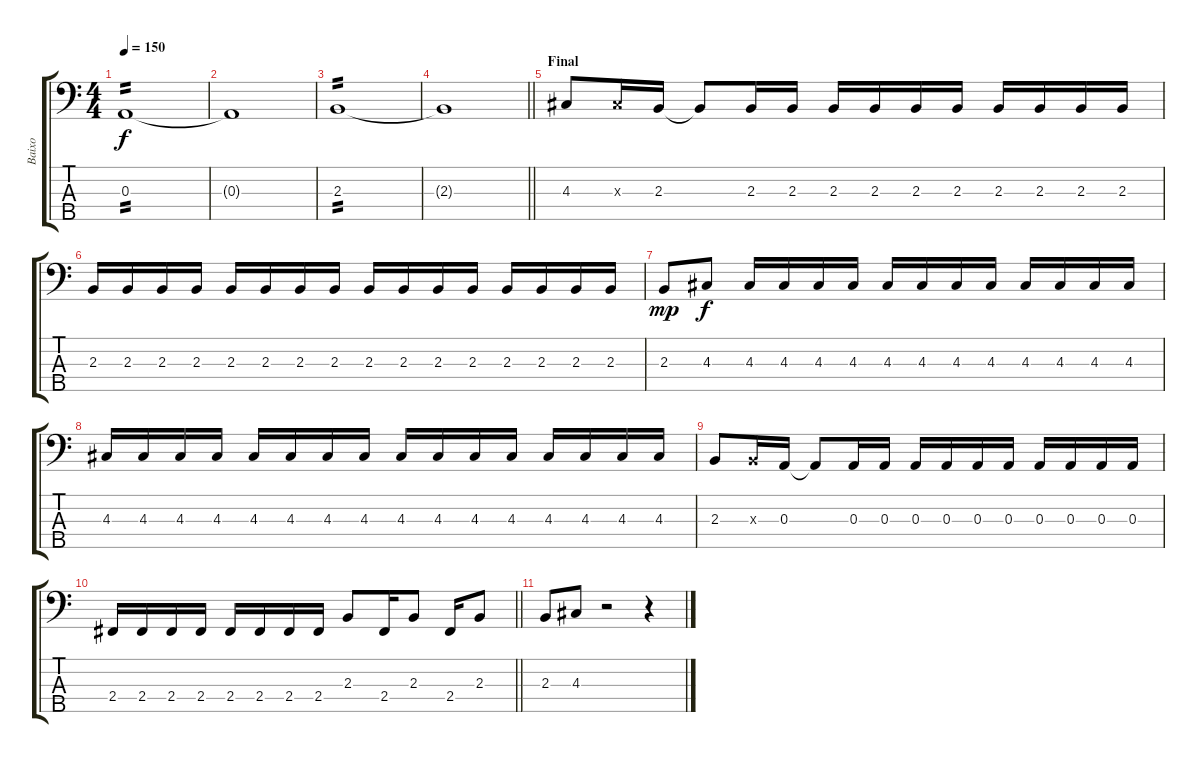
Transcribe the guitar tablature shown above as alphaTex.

\track ("Baixo" "Baixo") {instrument electricbassfinger}
\staff {score tabs}
\tuning (G2 D2 A1 E1 B0) {hide}
\ts (4 4)
\tempo 150
\clef f4
\ks c
0.3.1{tp 2 dy f} |
0.3{t}.1 |
2.3.1{tp 2} |
\barLineRight lightlight
2.3{t}.1 |
\section ("" "Final")
4.3.8 4.3{x}.16 2.3.16 2.3{t}.8 2.3.16 2.3.16 2.3.16 2.3.16 2.3.16 2.3.16 2.3.16 2.3.16 2.3.16 2.3.16 |
2.3.16 2.3.16 2.3.16 2.3.16 2.3.16 2.3.16 2.3.16 2.3.16 2.3.16 2.3.16 2.3.16 2.3.16 2.3.16 2.3.16 2.3.16 2.3.16 |
2.3.8{dy mp} 4.3.8{dy f} 4.3.16 4.3.16 4.3.16 4.3.16 4.3.16 4.3.16 4.3.16 4.3.16 4.3.16 4.3.16 4.3.16 4.3.16 |
4.3.16 4.3.16 4.3.16 4.3.16 4.3.16 4.3.16 4.3.16 4.3.16 4.3.16 4.3.16 4.3.16 4.3.16 4.3.16 4.3.16 4.3.16 4.3.16 |
2.3.8 2.3{x}.16 0.3.16 0.3{t}.8 0.3.16 0.3.16 0.3.16 0.3.16 0.3.16 0.3.16 0.3.16 0.3.16 0.3.16 0.3.16 |
\barLineRight lightlight
2.4.16 2.4.16 2.4.16 2.4.16 2.4.16 2.4.16 2.4.16 2.4.16 2.3.8 2.4.16 2.3.8 2.4.16 2.3.8 |
2.3.8 4.3.8 r.2 r.4
